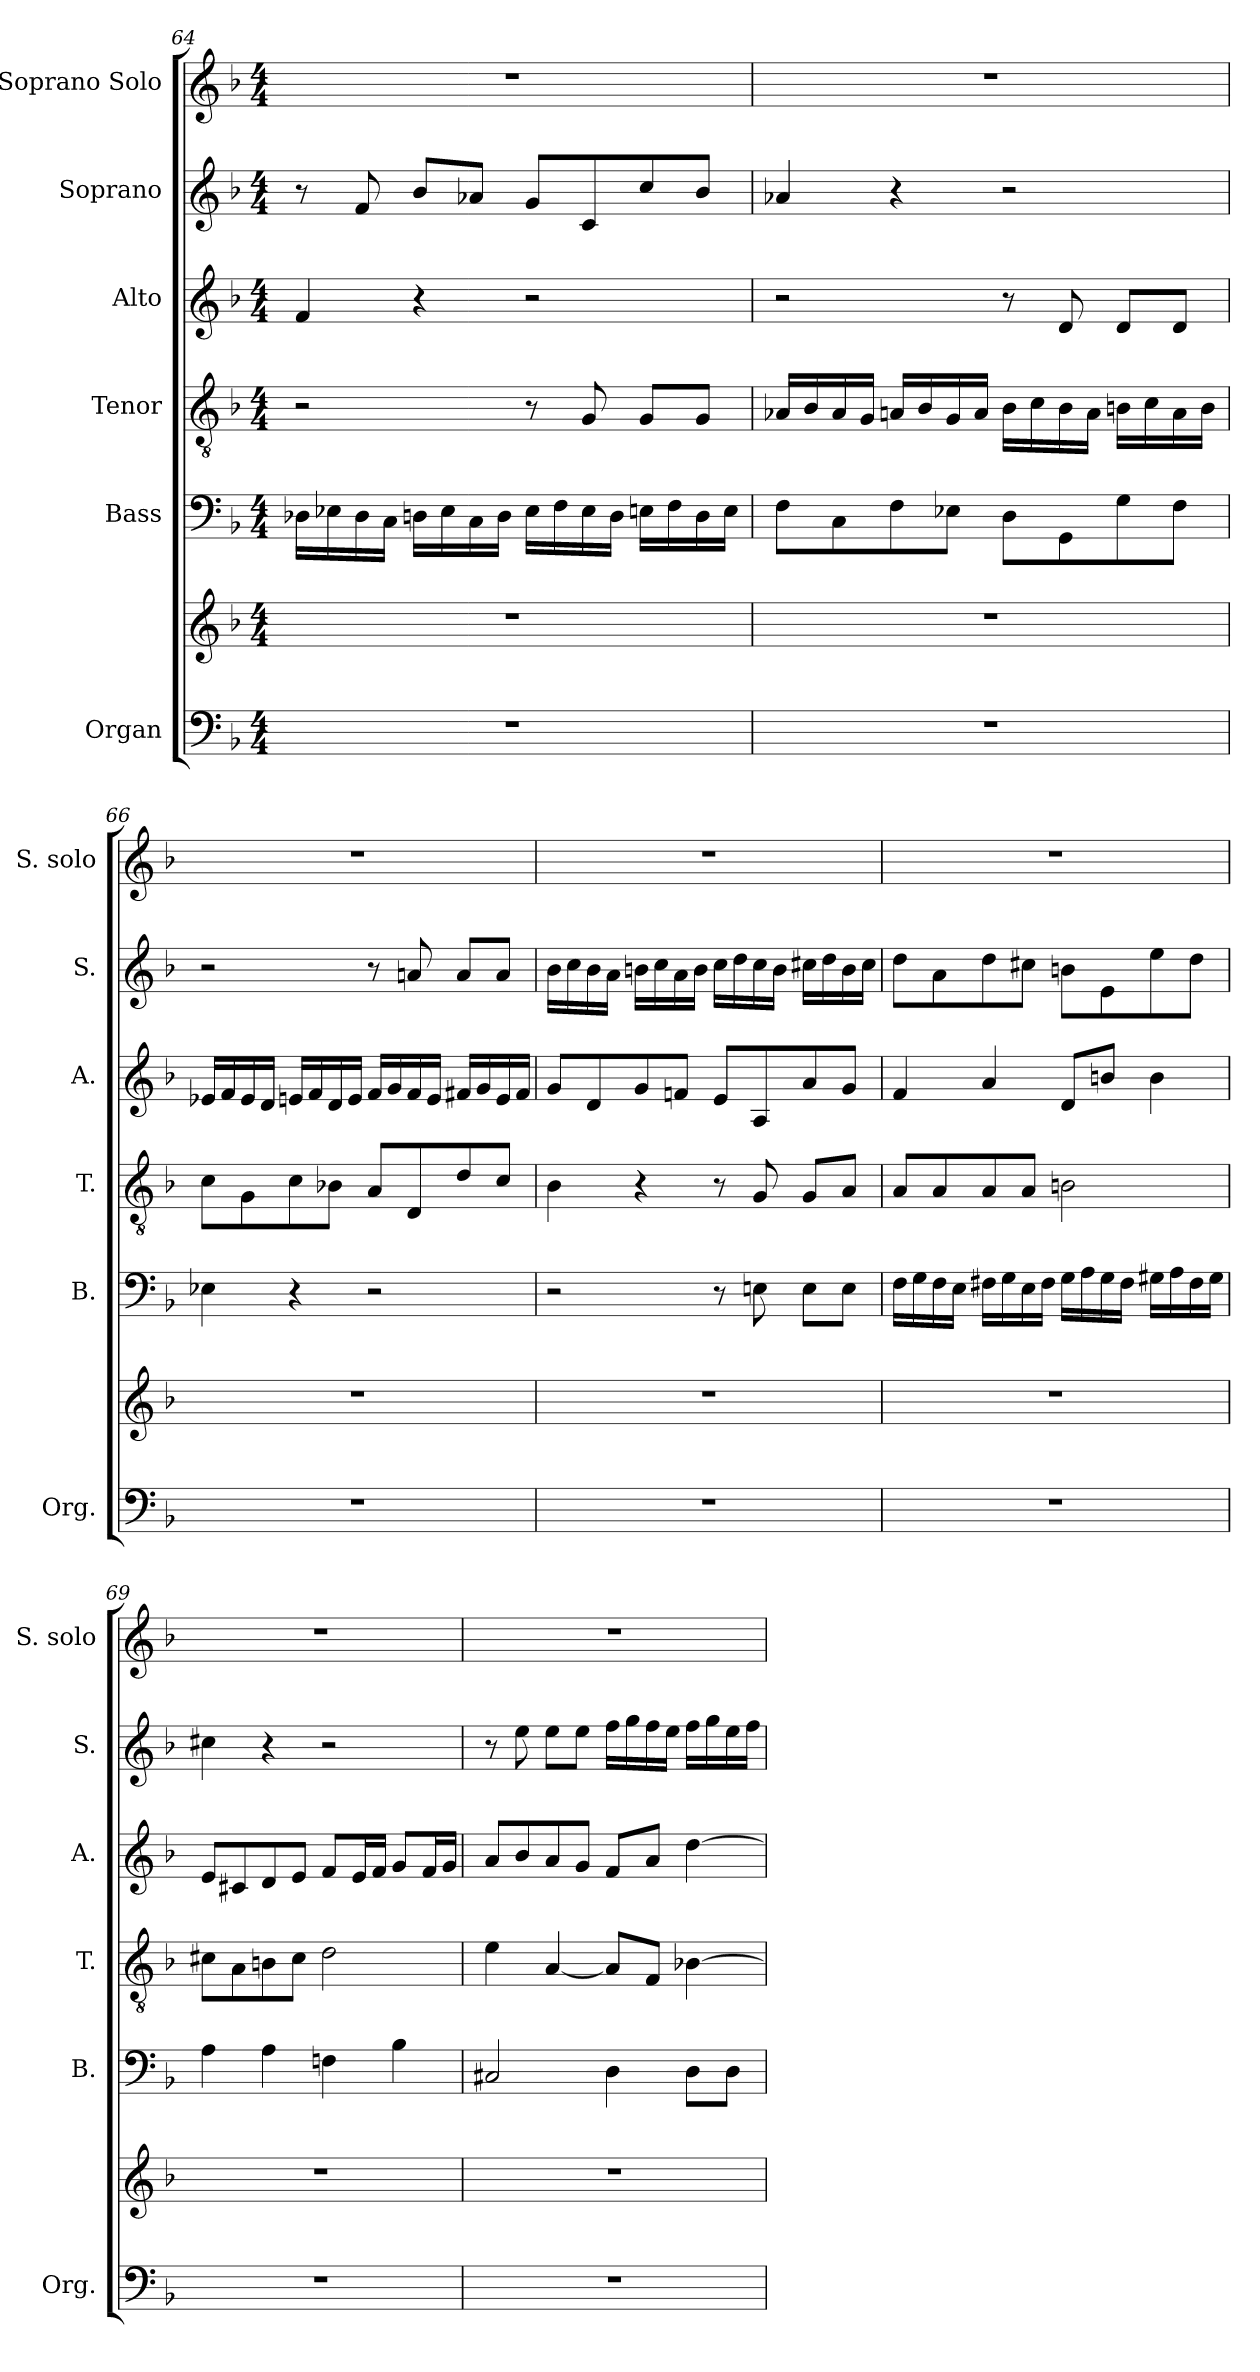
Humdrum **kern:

**kern	**kern	**kern	**kern	**kern	**kern	**kern
*part6	*part6	*part5	*part4	*part3	*part2	*part1
*staff7	*staff6	*staff5	*staff4	*staff3	*staff2	*staff1
*I"Organ	*	*I"Bass	*I"Tenor	*I"Alto	*I"Soprano	*I"Soprano Solo
*I'Org.	*	*I'B.	*I'T.	*I'A.	*I'S.	*I'S. solo
!!LO:LB:g=z
*clefF4	*clefG2	*clefF4	*clefGv2	*clefG2	*clefG2	*clefG2
*	*	*	*ITrd7c12	*	*	*
*k[b-]	*k[b-]	*k[b-]	*k[b-]	*k[b-]	*k[b-]	*k[b-]
*F:	*F:	*F:	*F:	*F:	*F:	*F:
*M4/4	*M4/4	*M4/4	*M4/4	*M4/4	*M4/4	*M4/4
=64	=64	=64	=64	=64	=64	=64
1r	1r	16D-X\LL	2r	4f/	8r	1r
.	.	16E-X\	.	.	.	.
.	.	16D-\	.	.	8f/	.
.	.	16C\JJ	.	.	.	.
.	.	16Dn\LL	.	4r	8b-/L	.
.	.	16E-\	.	.	.	.
.	.	16C\	.	.	8a-X/J	.
.	.	16D\JJ	.	.	.	.
.	.	16E-\LL	8r	2r	8g/L	.
.	.	16F\	.	.	.	.
.	.	16E-\	8GG/	.	8c/	.
.	.	16D\JJ	.	.	.	.
.	.	16En\LL	8GG/L	.	8cc/	.
.	.	16F\	.	.	.	.
.	.	16D\	8GG/J	.	8b-/J	.
.	.	16E\JJ	.	.	.	.
=65	=65	=65	=65	=65	=65	=65
1r	1r	8F\L	16AA-X/LL	2r	4a-X/	1r
.	.	.	16BB-/	.	.	.
.	.	8C\	16AA-/	.	.	.
.	.	.	16GG/JJ	.	.	.
.	.	8F\	16AAn/LL	.	4r	.
.	.	.	16BB-/	.	.	.
.	.	8E-X\J	16GG/	.	.	.
.	.	.	16AA/JJ	.	.	.
.	.	8D\L	16BB-\LL	8r	2r	.
.	.	.	16C\	.	.	.
.	.	8GG\	16BB-\	8d/	.	.
.	.	.	16AA\JJ	.	.	.
.	.	8G\	16BBn\LL	8d/L	.	.
.	.	.	16C\	.	.	.
.	.	8F\J	16AA\	8d/J	.	.
.	.	.	16BB\JJ	.	.	.
=66	=66	=66	=66	=66	=66	=66
1r	1r	4E-X\	8C\L	16e-X/LL	2r	1r
.	.	.	.	16f/	.	.
.	.	.	8GG\	16e-/	.	.
.	.	.	.	16d/JJ	.	.
.	.	4r	8C\	16en/LL	.	.
.	.	.	.	16f/	.	.
.	.	.	8BB-X\J	16d/	.	.
.	.	.	.	16e/JJ	.	.
.	.	2r	8AA/L	16f/LL	8r	.
.	.	.	.	16g/	.	.
.	.	.	8DD/	16f/	8an/	.
.	.	.	.	16e/JJ	.	.
.	.	.	8D/	16f#X/LL	8a/L	.
.	.	.	.	16g/	.	.
.	.	.	8C/J	16e/	8a/J	.
.	.	.	.	16f#/JJ	.	.
!!LO:PB:g=z
=67	=67	=67	=67	=67	=67	=67
1r	1r	2r	4BB-\	8g/L	16b-\LL	1r
.	.	.	.	.	16cc\	.
.	.	.	.	8d/	16b-\	.
.	.	.	.	.	16a\JJ	.
.	.	.	4r	8g/	16bn\LL	.
.	.	.	.	.	16cc\	.
.	.	.	.	8fn/J	16a\	.
.	.	.	.	.	16b\JJ	.
.	.	8r	8r	8e/L	16cc\LL	.
.	.	.	.	.	16dd\	.
.	.	8En\	8GG/	8A/	16cc\	.
.	.	.	.	.	16b\JJ	.
.	.	8E\L	8GG/L	8a/	16cc#X\LL	.
.	.	.	.	.	16dd\	.
.	.	8E\J	8AA/J	8g/J	16b\	.
.	.	.	.	.	16cc#\JJ	.
=68	=68	=68	=68	=68	=68	=68
1r	1r	16F\LL	8AA/L	4f/	8dd\L	1r
.	.	16G\	.	.	.	.
.	.	16F\	8AA/	.	8a\	.
.	.	16E\JJ	.	.	.	.
.	.	16F#X\LL	8AA/	4a/	8dd\	.
.	.	16G\	.	.	.	.
.	.	16E\	8AA/J	.	8cc#X\J	.
.	.	16F#\JJ	.	.	.	.
.	.	16G\LL	2BBn\	8d/L	8bn\L	.
.	.	16A\	.	.	.	.
.	.	16G\	.	8bn/J	8e\	.
.	.	16F#\JJ	.	.	.	.
.	.	16G#X\LL	.	4b\	8ee\	.
.	.	16A\	.	.	.	.
.	.	16F#\	.	.	8dd\J	.
.	.	16G#\JJ	.	.	.	.
=69	=69	=69	=69	=69	=69	=69
1r	1r	4A\	8C#X\L	8e/L	4cc#X\	1r
.	.	.	8AA\	8c#X/	.	.
.	.	4A\	8BBn\	8d/	4r	.
.	.	.	8C#\J	8e/J	.	.
.	.	4Fn\	2D\	8f/L	2r	.
.	.	.	.	16e/L	.	.
.	.	.	.	16f/JJ	.	.
.	.	4B-\	.	8g/L	.	.
.	.	.	.	16f/L	.	.
.	.	.	.	16g/JJ	.	.
!!LO:LB:g=z
=70	=70	=70	=70	=70	=70	=70
1r	1r	2C#X/	4E\	8a/L	8r	1r
.	.	.	.	8b-/	8ee\	.
.	.	.	[4AA/	8a/	8ee\L	.
.	.	.	.	8g/J	8ee\J	.
.	.	4D\	8AA/L]	8f/L	16ff\LL	.
.	.	.	.	.	16gg\	.
.	.	.	8FF/J	8a/J	16ff\	.
.	.	.	.	.	16ee\JJ	.
.	.	8D\L	[4BB-X\	[4dd\	16ff\LL	.
.	.	.	.	.	16gg\	.
.	.	8D\J	.	.	16ee\	.
.	.	.	.	.	16ff\JJ	.
=	=	=	=	=	=	=
*-	*-	*-	*-	*-	*-	*-
